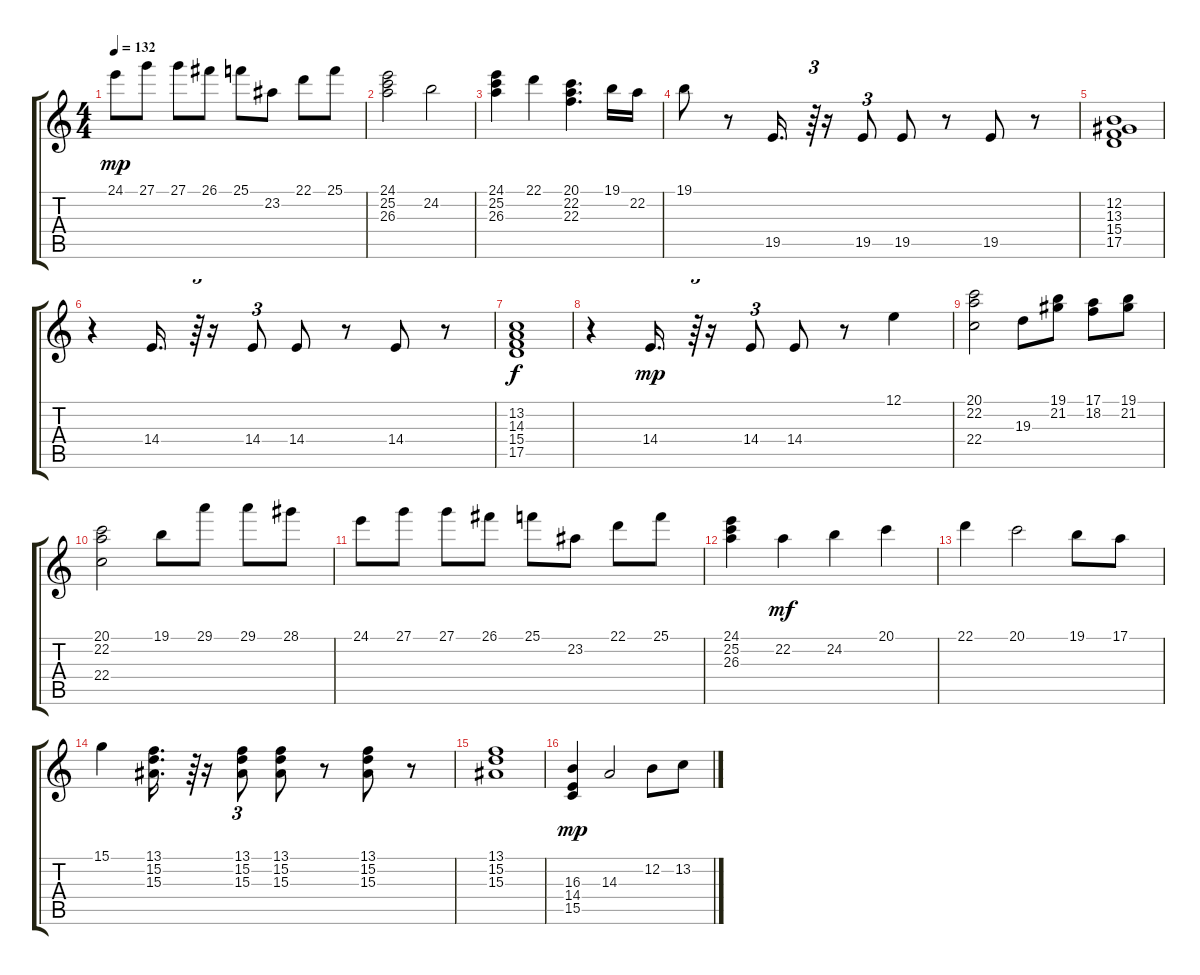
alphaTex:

\track "" {instrument tremolostrings}
\staff {score tabs}
\tuning (E4 B3 G3 D3 A2 E2) {hide}
\ts (4 4)
\tempo 132
\clef g2
\ks c
24.1.8{dy mp} 27.1.8 27.1.8 26.1.8 25.1.8 23.2.8 22.1.8 25.1.8 |
(24.1 25.2 26.3).2 24.2.2 |
(24.1 25.2 26.3).4 22.1.4 (20.1 22.2 22.3).4{d} 19.1.16 22.2.16 |
19.1.8 r.8 19.5.16{d} r.64{tu (3 2)} r.16 19.5.8{tu (3 2)} 19.5.8 r.8 19.5.8 r.8 |
(12.2 13.3 15.4 17.5).1 |
r.4 14.4.16{d} r.64{tu (3 2)} r.16 14.4.8{tu (3 2)} 14.4.8 r.8 14.4.8 r.8 |
(13.2 14.3 15.4 17.5).1{dy f} |
r.4 14.4.16{d dy mp} r.64{tu (3 2)} r.16 14.4.8{tu (3 2)} 14.4.8 r.8 12.1.4 |
(20.1 22.2 22.4).2 19.3.8 (19.1 21.2).8 (17.1 18.2).8 (19.1 21.2).8 |
(20.1 22.2 22.4).2 19.1.8 29.1.8 29.1.8 28.1.8 |
24.1.8 27.1.8 27.1.8 26.1.8 25.1.8 23.2.8 22.1.8 25.1.8 |
(24.1 25.2 26.3).4 22.2.4{dy mf} 24.2.4 20.1.4 |
22.1.4 20.1.2 19.1.8 17.1.8 |
15.1.4 (13.1 15.2 15.3).16{d} r.64{tu (3 2)} r.16 (13.1 15.2 15.3).8{tu (3 2)} (13.1 15.2 15.3).8 r.8 (13.1 15.2 15.3).8 r.8 |
(13.1 15.2 15.3).1 |
(16.3 14.4 15.5).4{dy mp} 14.3.2 12.2.8 13.2.8
